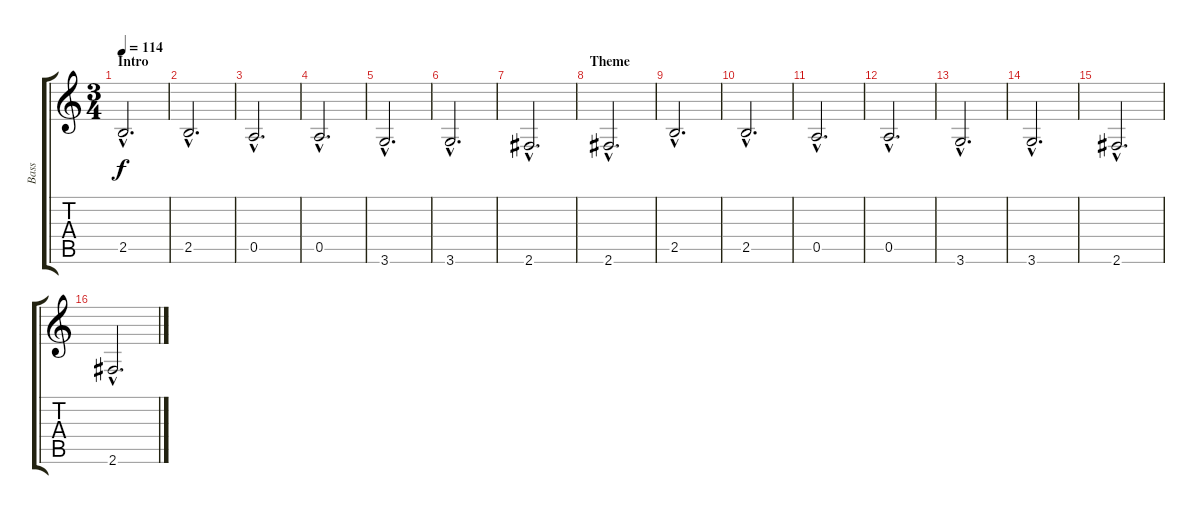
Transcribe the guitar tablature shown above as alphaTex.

\track ("Bass" "Bass") {instrument acousticbass}
\staff {score tabs}
\tuning (E4 B3 G3 D3 A2 E2) {hide}
\ts (3 4)
\section ("" "Intro")
\tempo 114
\clef g2
\ks c
2.5{hac}.2{d dy f instrument acousticbass} |
2.5{hac}.2{d} |
0.5{hac}.2{d} |
0.5{hac}.2{d} |
3.6{hac}.2{d} |
3.6{hac}.2{d} |
2.6{hac}.2{d} |
\section ("" "Theme")
2.6{hac}.2{d} |
2.5{hac}.2{d} |
2.5{hac}.2{d} |
0.5{hac}.2{d} |
0.5{hac}.2{d} |
3.6{hac}.2{d} |
3.6{hac}.2{d} |
2.6{hac}.2{d} |
2.6{hac}.2{d}
